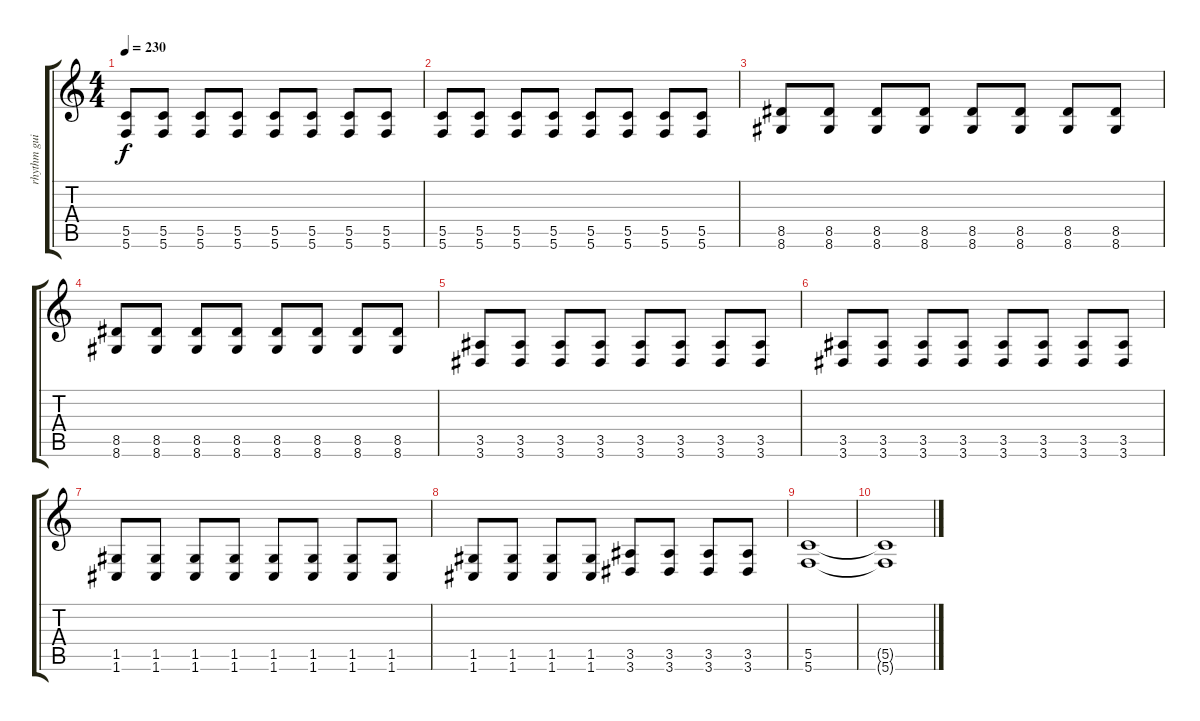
\track ("rhythm guitar" "rhythm gui") {instrument distortionguitar}
\staff {score tabs}
\tuning (D4 A3 F3 C3 G2 C2) {hide}
\ts (4 4)
\tempo 230
\clef g2
\ks c
(5.5 5.6).8{dy f} (5.5 5.6).8 (5.5 5.6).8 (5.5 5.6).8 (5.5 5.6).8 (5.5 5.6).8 (5.5 5.6).8 (5.5 5.6).8 |
(5.5 5.6).8 (5.5 5.6).8 (5.5 5.6).8 (5.5 5.6).8 (5.5 5.6).8 (5.5 5.6).8 (5.5 5.6).8 (5.5 5.6).8 |
(8.5 8.6).8 (8.5 8.6).8 (8.5 8.6).8 (8.5 8.6).8 (8.5 8.6).8 (8.5 8.6).8 (8.5 8.6).8 (8.5 8.6).8 |
(8.5 8.6).8 (8.5 8.6).8 (8.5 8.6).8 (8.5 8.6).8 (8.5 8.6).8 (8.5 8.6).8 (8.5 8.6).8 (8.5 8.6).8 |
(3.5 3.6).8 (3.5 3.6).8 (3.5 3.6).8 (3.5 3.6).8 (3.5 3.6).8 (3.5 3.6).8 (3.5 3.6).8 (3.5 3.6).8 |
(3.5 3.6).8 (3.5 3.6).8 (3.5 3.6).8 (3.5 3.6).8 (3.5 3.6).8 (3.5 3.6).8 (3.5 3.6).8 (3.5 3.6).8 |
(1.5 1.6).8 (1.5 1.6).8 (1.5 1.6).8 (1.5 1.6).8 (1.5 1.6).8 (1.5 1.6).8 (1.5 1.6).8 (1.5 1.6).8 |
(1.5 1.6).8 (1.5 1.6).8 (1.5 1.6).8 (1.5 1.6).8 (3.5 3.6).8 (3.5 3.6).8 (3.5 3.6).8 (3.5 3.6).8 |
(5.5 5.6).1 |
(5.5{t} 5.6{t}).1
